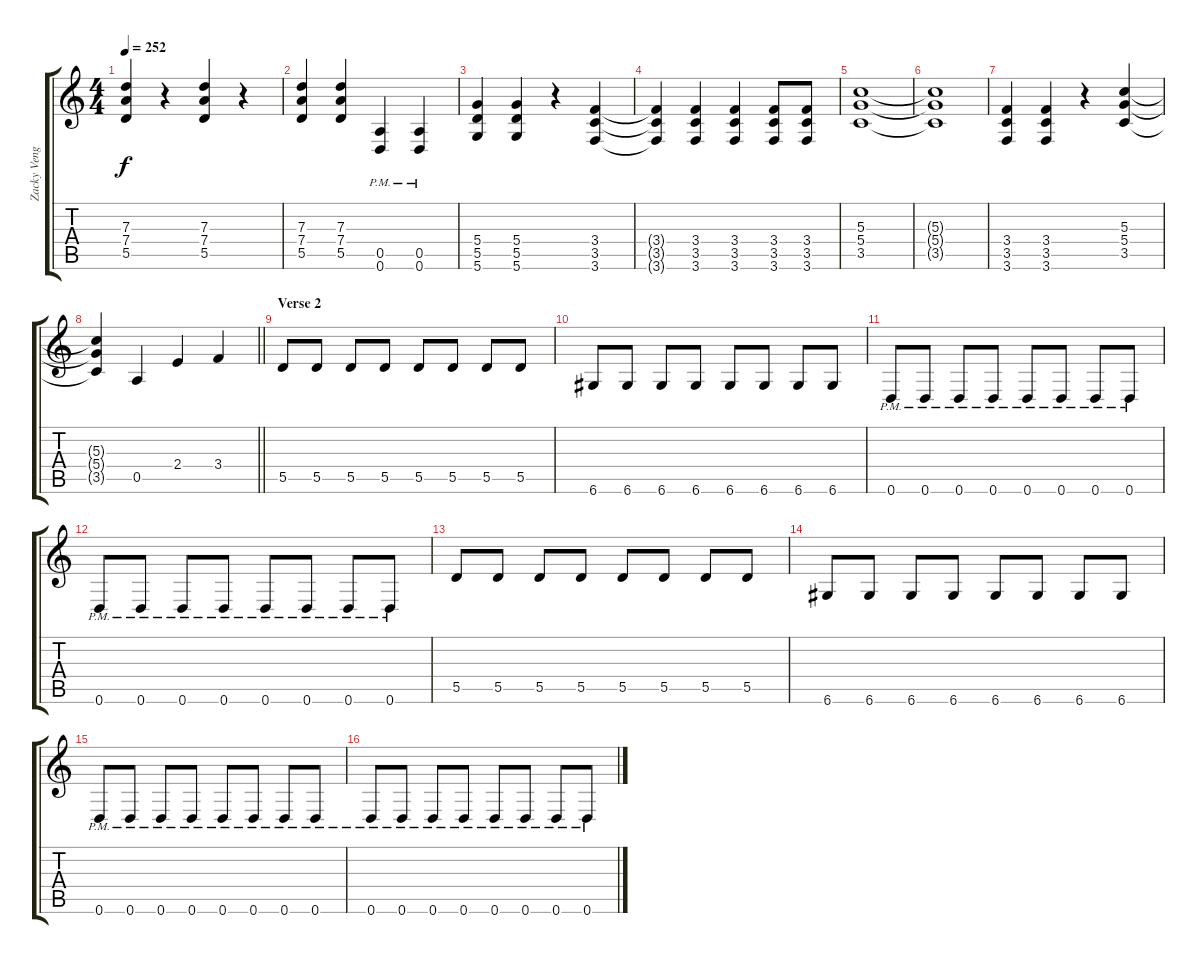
\track ("Zacky Vengeance" "Zacky Veng") {instrument distortionguitar}
\staff {score tabs}
\tuning (E4 B3 G3 D3 A2 D2) {hide}
\ts (4 4)
\tempo 252
\clef g2
\ks c
(7.3 7.4 5.5).4{dy f} r.4 (7.3 7.4 5.5).4 r.4 |
(7.3 7.4 5.5).4 (7.3 7.4 5.5).4 (0.5{pm} 0.6{pm}).4 (0.5{pm} 0.6{pm}).4 |
(5.4 5.5 5.6).4 (5.4 5.5 5.6).4 r.4 (3.4 3.5 3.6).4 |
(3.4{t} 3.5{t} 3.6{t}).4 (3.4 3.5 3.6).4 (3.4 3.5 3.6).4 (3.4 3.5 3.6).8 (3.4 3.5 3.6).8 |
(5.3 5.4 3.5).1 |
(5.3{t} 5.4{t} 3.5{t}).1 |
(3.4 3.5 3.6).4 (3.4 3.5 3.6).4 r.4 (5.3 5.4 3.5).4 |
\barLineRight lightlight
(5.3{t} 5.4{t} 3.5{t}).4 0.5.4 2.4.4 3.4.4 |
\section ("" "Verse 2")
5.5.8 5.5.8 5.5.8 5.5.8 5.5.8 5.5.8 5.5.8 5.5.8 |
6.6.8 6.6.8 6.6.8 6.6.8 6.6.8 6.6.8 6.6.8 6.6.8 |
0.6{pm}.8 0.6{pm}.8 0.6{pm}.8 0.6{pm}.8 0.6{pm}.8 0.6{pm}.8 0.6{pm}.8 0.6{pm}.8 |
0.6{pm}.8 0.6{pm}.8 0.6{pm}.8 0.6{pm}.8 0.6{pm}.8 0.6{pm}.8 0.6{pm}.8 0.6{pm}.8 |
5.5.8 5.5.8 5.5.8 5.5.8 5.5.8 5.5.8 5.5.8 5.5.8 |
6.6.8 6.6.8 6.6.8 6.6.8 6.6.8 6.6.8 6.6.8 6.6.8 |
0.6{pm}.8 0.6{pm}.8 0.6{pm}.8 0.6{pm}.8 0.6{pm}.8 0.6{pm}.8 0.6{pm}.8 0.6{pm}.8 |
0.6{pm}.8 0.6{pm}.8 0.6{pm}.8 0.6{pm}.8 0.6{pm}.8 0.6{pm}.8 0.6{pm}.8 0.6{pm}.8
